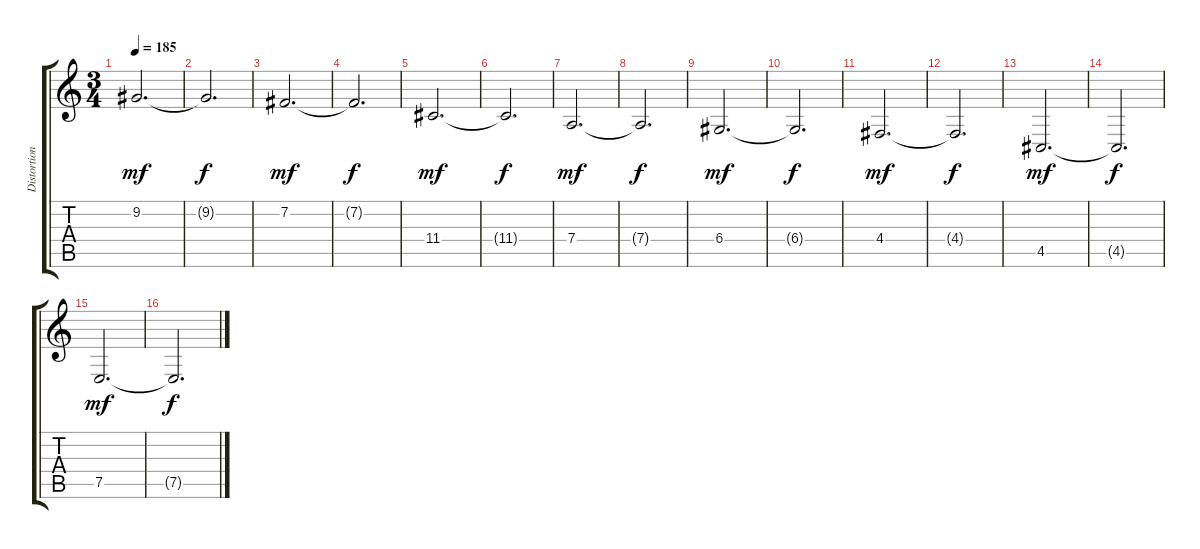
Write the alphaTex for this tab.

\track ("Distortion Guitar" "Distortion") {instrument lead2sawtooth}
\staff {score tabs}
\tuning (E4 B3 G3 D3 A2 E2) {hide}
\ts (3 4)
\tempo 185
\clef g2
\ks c
9.2.2{d dy mf} |
9.2{t}.2{d dy f} |
7.2.2{d dy mf} |
7.2{t}.2{d dy f} |
11.4.2{d dy mf} |
11.4{t}.2{d dy f} |
7.4.2{d dy mf} |
7.4{t}.2{d dy f} |
6.4.2{d dy mf} |
6.4{t}.2{d dy f} |
4.4.2{d dy mf} |
4.4{t}.2{d dy f} |
4.5.2{d dy mf} |
4.5{t}.2{d dy f} |
7.5.2{d dy mf} |
7.5{t}.2{d dy f}
